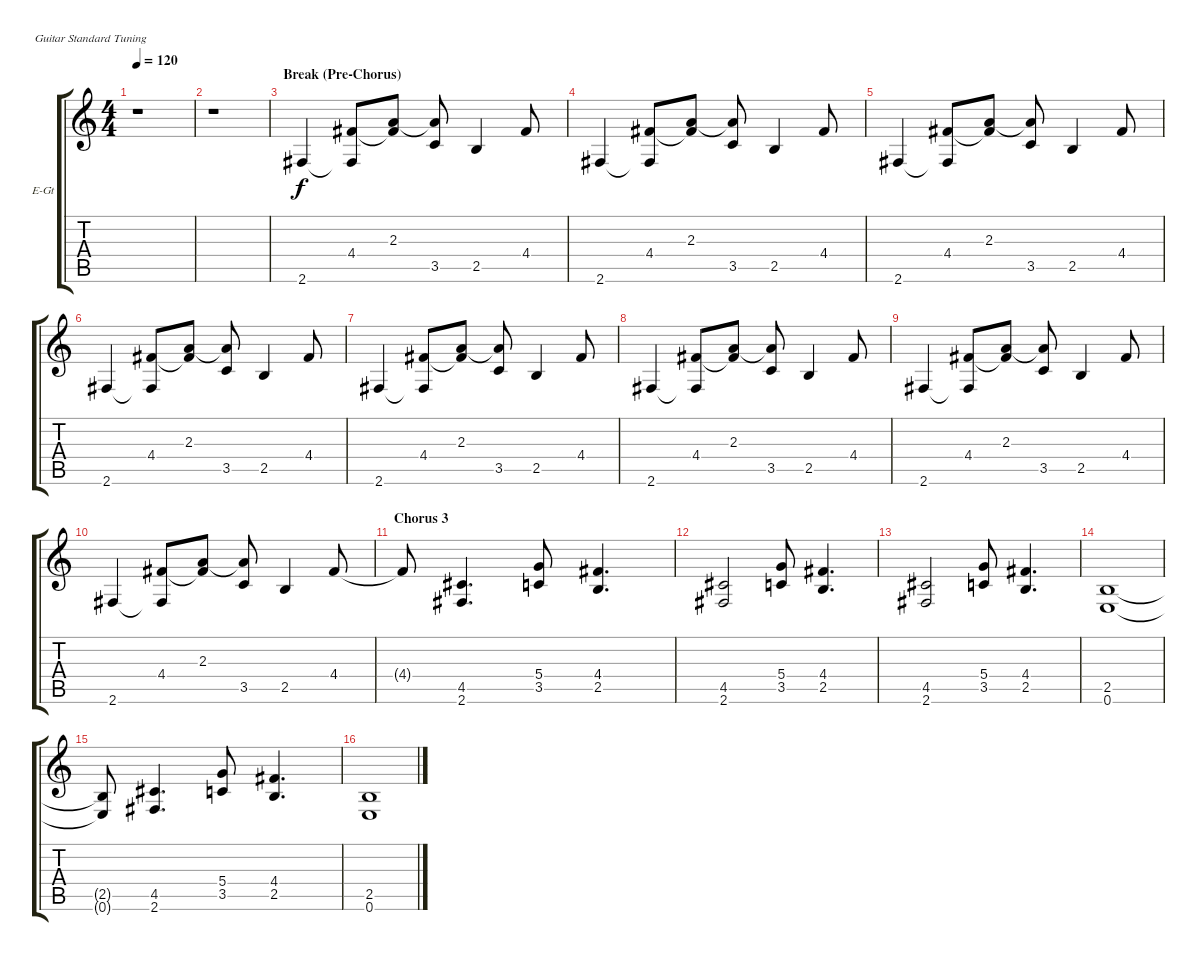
\bracketExtendMode groupsimilarinstruments
\firstSystemTrackNameOrientation horizontal
\otherSystemsTrackNameOrientation horizontal
\track ("James Studio" "E-Gt") {instrument distortionguitar}
\staff {score tabs}
\tuning (E4 B3 G3 D3 A2 E2)
\ts (4 4)
\tempo 120
\clef g2
\ks c
r.1{dy f} |
r.1 |
\section ("" "Break (Pre-Chorus)")
2.6.4 (4.4 2.6{t}).8 (2.3 4.4{t}).8 (2.3{t} 3.5).8 2.5.4 4.4.8 |
2.6.4 (4.4 2.6{t}).8 (2.3 4.4{t}).8 (2.3{t} 3.5).8 2.5.4 4.4.8 |
2.6.4 (4.4 2.6{t}).8 (2.3 4.4{t}).8 (2.3{t} 3.5).8 2.5.4 4.4.8 |
2.6.4 (4.4 2.6{t}).8 (2.3 4.4{t}).8 (2.3{t} 3.5).8 2.5.4 4.4.8 |
2.6.4 (4.4 2.6{t}).8 (2.3 4.4{t}).8 (2.3{t} 3.5).8 2.5.4 4.4.8 |
2.6.4 (4.4 2.6{t}).8 (2.3 4.4{t}).8 (2.3{t} 3.5).8 2.5.4 4.4.8 |
2.6.4 (4.4 2.6{t}).8 (2.3 4.4{t}).8 (2.3{t} 3.5).8 2.5.4 4.4.8 |
2.6.4 (4.4 2.6{t}).8 (2.3 4.4{t}).8 (2.3{t} 3.5).8 2.5.4 4.4.8 |
\section ("" "Chorus 3")
4.4{t}.8 (4.5 2.6).4{d} (5.4 3.5).8 (4.4 2.5).4{d} |
(4.5 2.6).2 (5.4 3.5).8 (4.4 2.5).4{d} |
(4.5 2.6).2 (5.4 3.5).8 (4.4 2.5).4{d} |
(2.5 0.6).1 |
(2.5{t} 0.6{t}).8 (4.5 2.6).4{d} (5.4 3.5).8 (4.4 2.5).4{d} |
(2.5 0.6).1
